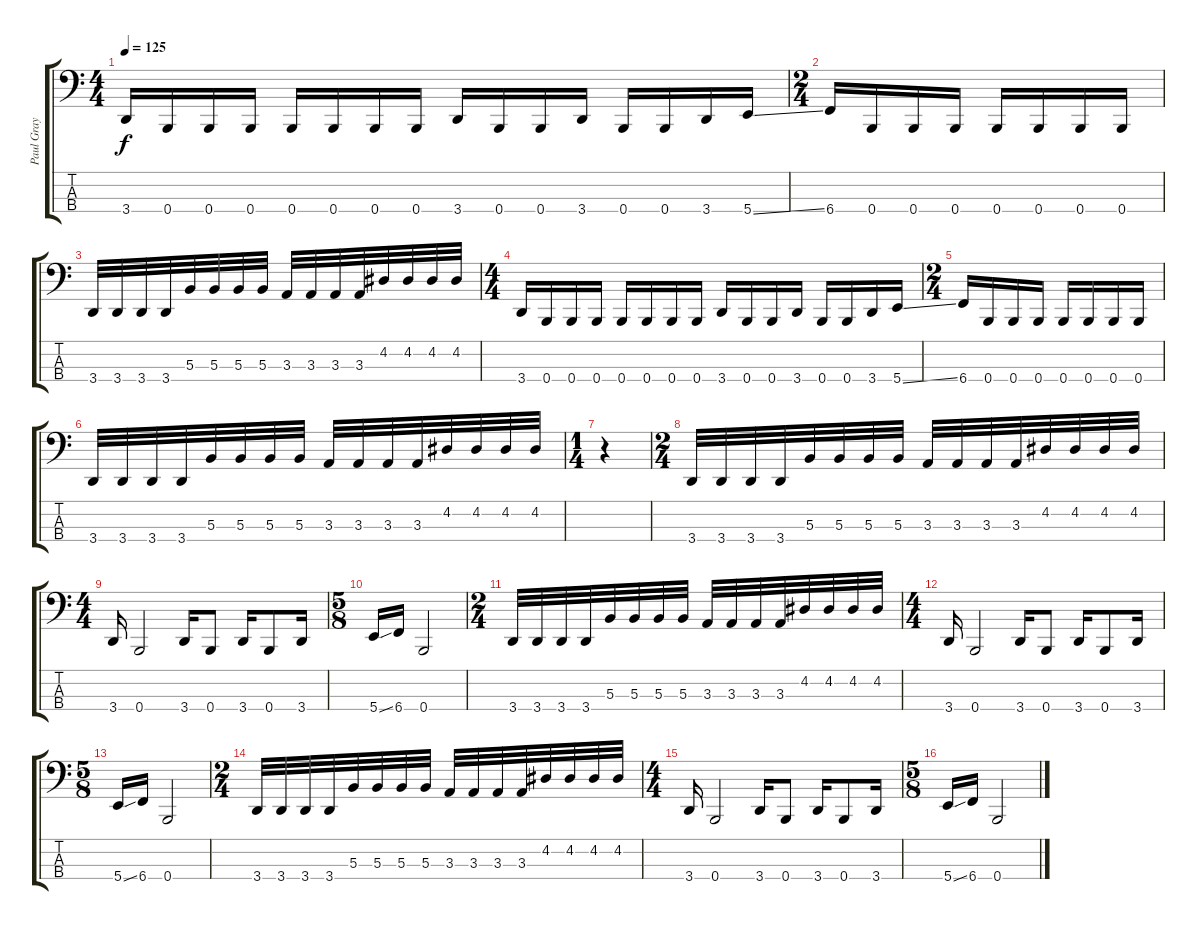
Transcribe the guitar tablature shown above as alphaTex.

\track ("Paul Gray" "Paul Gray") {instrument electricbasspick}
\staff {score tabs}
\tuning (E2 B1 Gb1 B0) {hide}
\ts (4 4)
\tempo 125
\clef f4
\ks c
3.4.16{dy f} 0.4.16 0.4.16 0.4.16 0.4.16 0.4.16 0.4.16 0.4.16 3.4.16 0.4.16 0.4.16 3.4.16 0.4.16 0.4.16 3.4.16 5.4{ss}.16 |
\ts (2 4)
6.4.16 0.4.16 0.4.16 0.4.16 0.4.16 0.4.16 0.4.16 0.4.16 |
3.4.32 3.4.32 3.4.32 3.4.32 5.3.32 5.3.32 5.3.32 5.3.32 3.3.32 3.3.32 3.3.32 3.3.32 4.2.32 4.2.32 4.2.32 4.2.32 |
\ts (4 4)
3.4.16 0.4.16 0.4.16 0.4.16 0.4.16 0.4.16 0.4.16 0.4.16 3.4.16 0.4.16 0.4.16 3.4.16 0.4.16 0.4.16 3.4.16 5.4{ss}.16 |
\ts (2 4)
6.4.16 0.4.16 0.4.16 0.4.16 0.4.16 0.4.16 0.4.16 0.4.16 |
3.4.32 3.4.32 3.4.32 3.4.32 5.3.32 5.3.32 5.3.32 5.3.32 3.3.32 3.3.32 3.3.32 3.3.32 4.2.32 4.2.32 4.2.32 4.2.32 |
\ts (1 4)
r.4 |
\ts (2 4)
3.4.32 3.4.32 3.4.32 3.4.32 5.3.32 5.3.32 5.3.32 5.3.32 3.3.32 3.3.32 3.3.32 3.3.32 4.2.32 4.2.32 4.2.32 4.2.32 |
\ts (4 4)
3.4.16 0.4.2 3.4.16 0.4.8 3.4.16 0.4.8 3.4.16 |
\ts (5 8)
5.4{ss}.16 6.4.16 0.4.2 |
\ts (2 4)
3.4.32 3.4.32 3.4.32 3.4.32 5.3.32 5.3.32 5.3.32 5.3.32 3.3.32 3.3.32 3.3.32 3.3.32 4.2.32 4.2.32 4.2.32 4.2.32 |
\ts (4 4)
3.4.16 0.4.2 3.4.16 0.4.8 3.4.16 0.4.8 3.4.16 |
\ts (5 8)
5.4{ss}.16 6.4.16 0.4.2 |
\ts (2 4)
3.4.32 3.4.32 3.4.32 3.4.32 5.3.32 5.3.32 5.3.32 5.3.32 3.3.32 3.3.32 3.3.32 3.3.32 4.2.32 4.2.32 4.2.32 4.2.32 |
\ts (4 4)
3.4.16 0.4.2 3.4.16 0.4.8 3.4.16 0.4.8 3.4.16 |
\ts (5 8)
5.4{ss}.16 6.4.16 0.4.2
